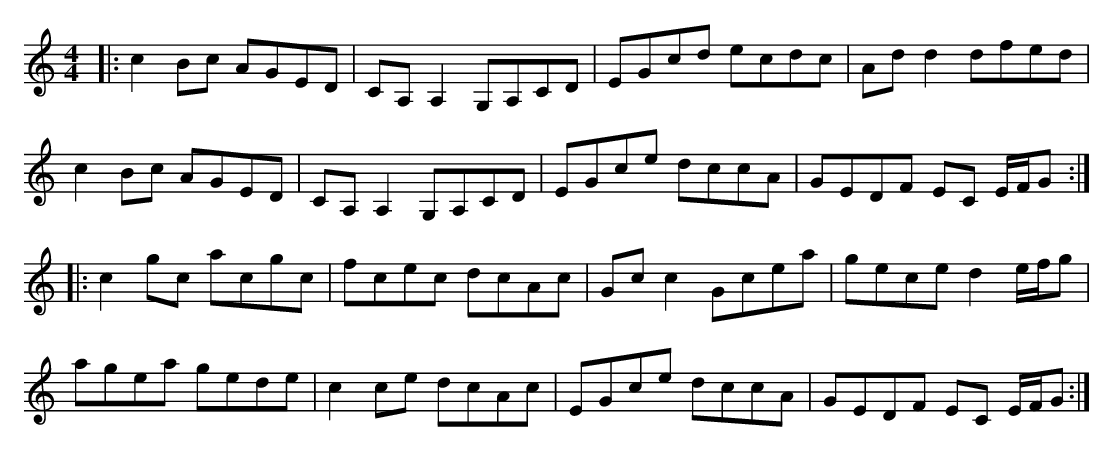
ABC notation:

X:1
M:4/4
K:C
|:c2 Bc AGED|CA, A,2 G,A,CD|EGcd ecdc|Ad d2 dfed|
c2 Bc AGED|CA, A,2 G,A,CD|EGce dccA|GEDF EC E/F/G:|
|:c2 gc acgc|fcec dcAc|Gc c2 Gcea|gece d2 e/f/g|
agea gede|c2 ce dcAc|EGce dccA|GEDF EC E/F/G:|
